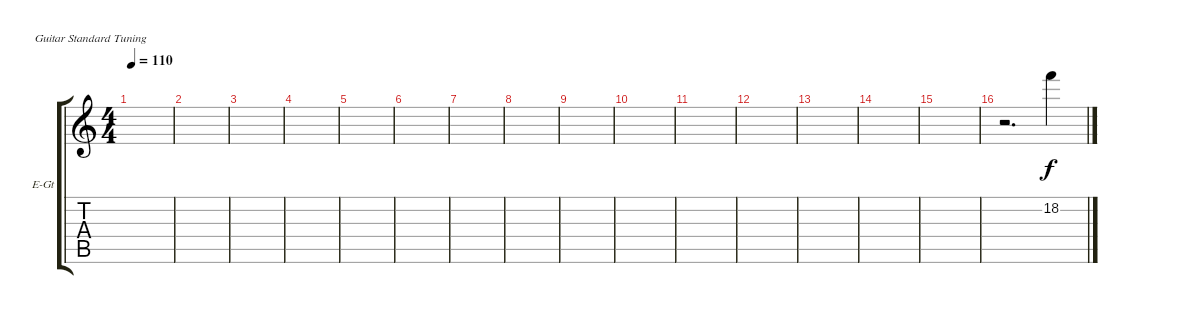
\defaultSystemsLayout 4
\bracketExtendMode groupsimilarinstruments
\firstSystemTrackNameOrientation horizontal
\otherSystemsTrackNameOrientation horizontal
\track ("Electric Guitar" "E-Gt") {instrument electricguitarclean}
\staff {score tabs}
\tuning (E4 B3 G3 D3 A2 E2)
\ts (4 4)
\tempo 110
\clef g2
\scale
0.333333
\ks c
|
\scale
0.333333 |
\scale
0.333333 |
\scale
0.333333 |
\scale
0.333333 |
\scale
0.333333 |
\scale
0.333333 |
\scale
0.333333 |
\scale
0.333333 |
\scale
0.333333 |
\scale
0.333333 |
\scale
0.333333 |
\scale
0.333333 |
\scale
0.333333 |
\scale
0.333333 |
r.2{d} 18.2.4
